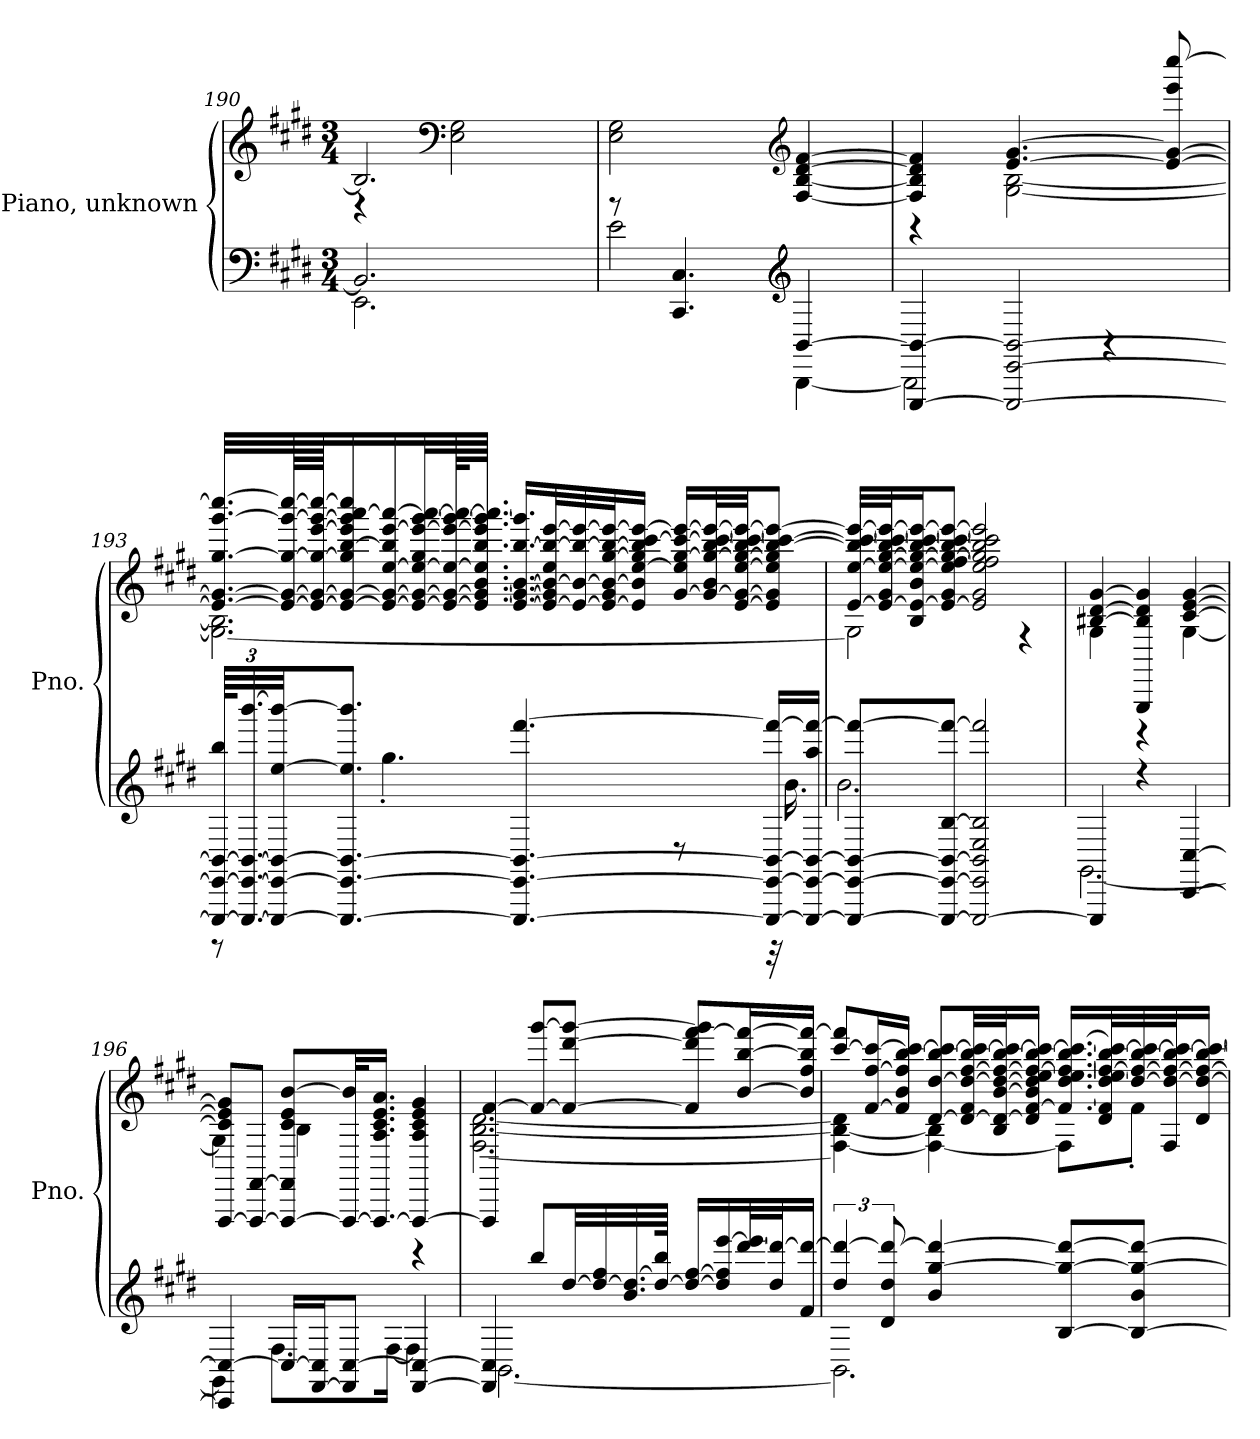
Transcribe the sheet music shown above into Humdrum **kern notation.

**kern	**kern
*part1	*part1
*staff2	*staff1
*I"Piano, unknown	*
*I'Pno.	*
*clefF4	*clefG2
*k[f#c#g#d#]	*k[f#c#g#d#]
*M3/4	*M3/4
=190	=190
*^	*^
2.BB/]	2.EE\	2.B/]	4r
*	*	*clefF4	*
.	.	.	2E\ 2G#\
*	*	*v	*v
=191	=191	=191
8r	2e\	2E\ 2G#\
4.CC#/ 4.C#/	.	.
*clefG2	*	*clefG2
[4BB/	[4BBB\	[4F#/ [4B/ [4d#/ [4f#/
!!LO:LB:g=z
=192	=192	=192
*	*	*^
[4EEE/ 4BB/_	2BBB\]	4F#/] 4B/] 4d#/] 4f#/]	4r
2EEE/_ [2EE/ 2BB/_	.	[4.e/ [4.g#/	[2G#\ [2B\
.	4r	.	.
.	.	8e/_ 8g#/_ 8eee/ [8cccc#/	.
=193	=193	=193	=193
*Xbrackettup	*	*	*
96EEE/_ 96EE/_ 96BB/_ 96bb/KLLL	8r	32.e/_ 32.g#/_ [32.gg#/ [32.ggg#/ 32.cccc#/_LLL	2.G#\_ 2.B\]
48.EEE/_ 48.EE/_ 48.BB/_ [48.bbb/	.	.	.
48EEE/_ 48EE/_ 48BB/_ [48ee/ 48bbb/_JJ	.	.	.
.	.	128e/_ 128g#/_ 128gg#/_ 128ggg#/_ 128cccc#/_LL	.
.	.	128e/_ 128g#/_ 128gg#/_ [128eee/ 128ggg#/_ 128cccc#/_JJJ	.
8.EEE/_ 8.EE/_ 8.BB/_ 8.ee/] 8.bbb/]J	.	16e/_ 16g#/_ 16gg#/] [16bb/ 16eee/] 16ggg#/] [16aaa/ 16cccc#/]	.
.	4.gg#'\	16e/_ 16g#/_ [16ee/ 16bb/] [16eee/ 16aaa/_	.
.	.	32e/_ 32g#/_ 32ee/_ 32gg#/ 32eee/_ [32ggg#/ 32aaa/_L	.
.	.	128e/_ 128g#/_ 128ee/_ 128eee/_ 128ggg#/_ 128aaa/_KL	.
.	.	64.e/_ 64.g#/_ 64.b/ 64.ee/] 64.bb/ 64.eee/] 64.ggg#/_ 64.aaa/]JJJJ	.
4.EEE/_ 4.EE/_ 4.BB/_ [4.fff#/	.	16.e/_ 16.g#/_ [16.b/ [16.bb/ 16.ggg#/]LL	.
.	.	32e/_ 32g#/] 32b/_ 32ee/ 32bb/_ [32eee/L	.
.	.	32e/_ 32b/_ 32bb/_ 32eee/_	.
.	.	32e/_ 32g#/ 32b/_ [32gg#/ 32bb/_ 32eee/_J	.
.	.	16e/] 16b/] [16ee/ 16gg#/] 16bb/] [16ccc#/ 16eee/_JJ	.
.	8r	[16g#/ 16ee/] [16gg#/ 16ccc#/_ 16eee/_LL	.
.	.	32g#/_ 32b/ 32gg#/_ [32bb/ 32ccc#/_ 32eee/_L	.
.	.	[32e/ 32g#/_ [32ee/ 32gg#/_ 32bb/_ 32ccc#/_ 32eee/_JJ	.
16EEE/_ 16EE/_ 16BB/_ 16fff#/_LL	32r	8e/] 8g#/] 8ee/] 8gg#/] 8bb/_ 8ccc#/_ 8eee/_J	.
.	16.b\	.	.
16EEE/_ 16EE/_ 16BB/_ 16aa/ 16fff#/_JJ	.	.	.
!!LO:LB:g=z	!!
=194	=194	=194	=194
8EEE/_ 8EE/_ 8BB/_ 8fff#/_L	2.b\	[32e/ [32ee/ 32bb/_ 32ccc#/_ 32eee/_LLL	2G#\]
.	.	32e/_ 32g#/ 32ee/_ [32gg#/ 32bb/_ 32ccc#/_ 32eee/_J	.
.	.	16B/ 16e/_ 16b/ 16ee/_ 16gg#/_ 16bb/_ 16ccc#/_ 16eee/_J	.
8EEE/_ 8EE/_ 8BB/_ [8B/ 8fff#/_J	.	8e/_ 8g#/ 8ee/] [8ff#/ 8gg#/_ 8bb/_ 8ccc#/_ 8eee/_J	.
2EEE/_ 2EE/] 2BB/] 2E/ 2B/] 2fff#/]	.	2e/] 2g#/ 2ee/ 2ff#/] 2gg#/] 2bb/] 2ccc#/] 2eee/]	.
.	.	.	4r
=195	=195	=195	=195
4EEE/]	[2.GG#\	[4B#X/ [4d#/ [4g#/	4G#\
4r	.	4GGG#/ 4B#/] 4d#/] 4g#/]	4r
[4CC#/ [4C#/	.	[4c#/ [4e/ [4g#/	[4G#\
=196	=196	=196	=196
4CC#/] 4C#/_	4GG#\]	[8FFF#/ 8c#/] 8e/] 8g#/]L	4G#\]
.	.	8FFF#/_ [8FF#/J	.
16C#/LL_	8.F#\L	8FFF#/_ 8FF#/] 8c#/ 8e/ [8b/L	4B\
[16FF#/ 16C#/]J	.	.	.
8FF#/] [8C#/J	.	32FFF#/_ 32b/]KL	.
.	.	16.FFF#/_ 16.A/ 16.c#/ 16.e/ 16.a/JJ	.
.	[16F#\Jk	.	.
[4FF#/ 4C#/_	4F#\]	4FFF#/_ 4A/ 4c#/ 4e/ 4g#/	4r
!!LO:LB:g=z	!!
=197	=197	=197	=197
4FF#/] 4C#/]	[2.BB\	4FFF#/] [4f#/	[2.F#\ [2.B\ [2.d#\
8bb/L	.	8f#/_ [8ggg#/L	.
[32dd#/LL	.	8f#/_ [8ddd#/ 8ggg#/_J	.
32dd#/_ 32ff#/	.	.	.
32.b/ 32.dd#/_	.	.	.
64dd#/_ 64bb/JJJk	.	.	.
16dd#/_ [16ff#/LL	.	8f#/] 8ddd#/] [8fff#/ 8ggg#/]L	.
16dd#/] 16ff#/] [16eee/	.	.	.
[32ddd#/ 32eee/]L	.	[16b/ [16bb/ 16fff#/_L	.
32dd#/ 32ddd#/_J	.	.	.
16f#/ 16ddd#/_JJ	.	16b/] 16ff#/ 16bb/] 16fff#/_JJ	.
=198	=198	=198	=198
*brackettup	*	*	*
6dd#/ 6ddd#/_	2.BB\]	[8ccc#/ 8fff#/]L	4F#\_ 4B\_ 4d#\]
.	.	[16f#/ [16ff#/ 16ccc#/_L	.
12d#/ 12dd#/ 12ddd#/_	.	.	.
.	.	16f#/] 16b/ 16ff#/] [16bb/ 16ccc#/_JJ	.
4b/ [4gg#/ 4ddd#/_	.	[8d#/ [8dd#/ 8bb/_ 8ccc#/_L	4F#\_ 4B\]
.	.	32d#/_ 32f#/ 32dd#/_ [32ff#/ 32bb/_ 32ccc#/_LL	.
.	.	32B/ 32d#/_ [32b/ 32dd#/_ 32ff#/_ 32bb/_ 32ccc#/_J	.
.	.	16d#/] [16f#/ 16b/] 16dd#/] [16ee/ 16ff#/_ 16bb/_ 16ccc#/_JJ	.
[8B/ 8gg#/_ 8ddd#/_L	.	16.f#/_ [16.dd#/ 16.ee/_ 16.ff#/_ 16.bb/_ 16.ccc#/_LL	8F#\L]
.	.	32d#/ 32f#/] 32dd#/_ 32ee/] 32ff#/_ 32bb/_ 32ccc#/_L	.
8B/_ 8b/ 8gg#/_ 8ddd#/_J	.	32dd#/_ 32ff#/_ 32bb/_ 32ccc#/_	8f#'\J
.	.	32F#/ 32dd#/_ 32ff#/_ 32bb/_ 32ccc#/_J	.
.	.	16d#/ 16dd#/_ 16ff#/_ 16bb/_ 16ccc#/_JJ	.
*v	*v	*	*
*	*v	*v
=	=
*-	*-
